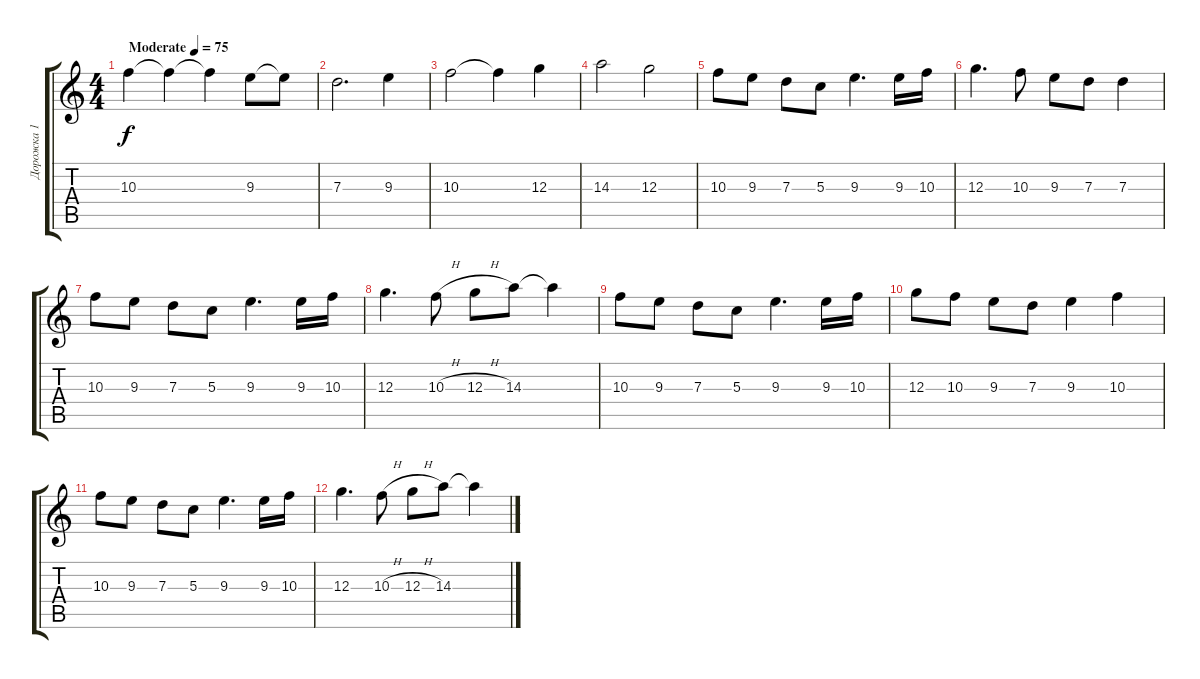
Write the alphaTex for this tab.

\track ("Дорожка 1" "Дорожка 1") {instrument overdrivenguitar}
\staff {score tabs}
\tuning (E4 B3 G3 D3 A2 E2) {hide}
\ts (4 4)
\tempo (75 "Moderate")
\clef g2
\ks c
10.3.4{dy f instrument overdrivenguitar} 10.3{t}.4 10.3{t}.4 9.3.8 9.3{t}.8 |
7.3.2{d} 9.3.4 |
10.3.2 10.3{t}.4 12.3.4 |
14.3.2 12.3.2 |
10.3.8 9.3.8 7.3.8 5.3.8 9.3.4{d} 9.3.16 10.3.16 |
12.3.4{d} 10.3.8 9.3.8 7.3.8 7.3.4 |
10.3.8 9.3.8 7.3.8 5.3.8 9.3.4{d} 9.3.16 10.3.16 |
12.3.4{d} 10.3{h}.8 12.3{h}.8 14.3.8 14.3{t}.4 |
10.3.8 9.3.8 7.3.8 5.3.8 9.3.4{d} 9.3.16 10.3.16 |
12.3.8 10.3.8 9.3.8 7.3.8 9.3.4 10.3.4 |
10.3.8 9.3.8 7.3.8 5.3.8 9.3.4{d} 9.3.16 10.3.16 |
12.3.4{d} 10.3{h}.8 12.3{h}.8 14.3.8 14.3{t}.4
